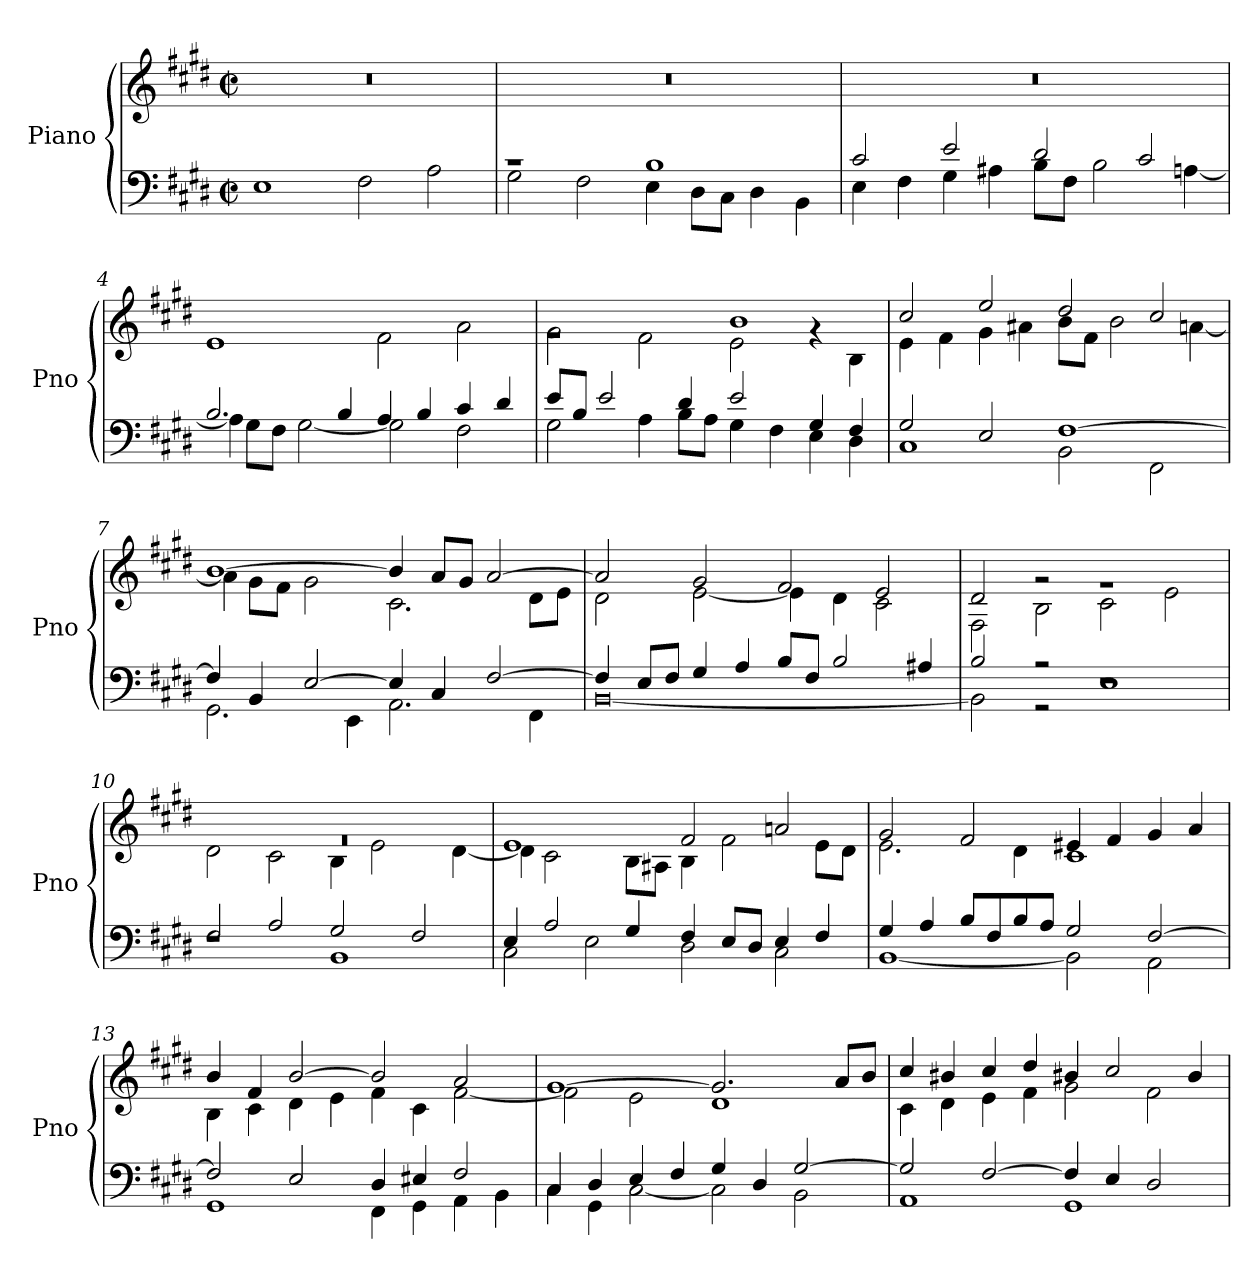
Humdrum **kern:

**kern	**kern
*part1	*part1
*staff2	*staff1
*I"Piano	*
*I'Pno	*
*clefF4	*clefG2
*k[f#c#g#d#]	*k[f#c#g#d#]
*M4/2	*M4/2
*met(c|)	*met(c|)
*MM120	*MM120
=1	=1
1E	0r
2F#\	.
2A\	.
=2	=2
*^	*
1r	2G#\	0r
.	2F#\	.
1B	4E\	.
.	8D#\L	.
.	8C#\J	.
.	4D#\	.
.	4BB\	.
=3	=3	=3
2c#/	4E\	0r
.	4F#\	.
2e/	4G#\	.
.	4A#X\	.
2d#/	8B\L	.
.	8F#\J	.
.	2B\	.
2c#/	.	.
.	[4An\	.
=4	=4	=4
2.B/	4A\]	1e
.	8G#\L	.
.	8F#\J	.
.	[2G#\	.
4B/	.	.
4A/	2G#\]	2f#\
4B/	.	.
4c#/	2F#\	2a\
4d#/	.	.
=5	=5	=5
*	*	*^
8e/L	2G#\	1rg	2g#\
8B/J	.	.	.
2e/	.	.	.
.	4A\	.	2f#\
4d#/	8B\L	.	.
.	8A\J	.	.
2e/	4G#\	1b	2e\
.	4F#\	.	.
4G#/	4E\	.	4rg
4F#/	4D#\	.	4B\
!!LO:LB:g=z	!!
=6	=6	=6	=6
2G#/	1C#	2cc#/	4e\
.	.	.	4f#\
2E/	.	2ee/	4g#\
.	.	.	4a#X\
[1F#	2BB\	2dd#/	8b\L
.	.	.	8f#\J
.	.	.	2b\
.	2FF#\	2cc#/	.
.	.	.	[4an\
=7	=7	=7	=7
4F#/]	2.GG#\	[1b	4a\]
4BB/	.	.	8g#\L
.	.	.	8f#\J
[2E/	.	.	2g#\
.	4EE\	.	.
4E/]	2.AA\	4b/]	2.c#\
4C#/	.	8a/L	.
.	.	8g#/J	.
[2F#/	.	[2a/	.
.	4FF#\	.	8d#\L
.	.	.	8e\J
=8	=8	=8	=8
4F#/]	[0BB	2a/]	2d#\
8E/L	.	.	.
8F#/J	.	.	.
4G#/	.	2g#/	[2e\
4A/	.	.	.
8B/L	.	2f#/	4e\]
8F#/J	.	.	.
2B/	.	.	4d#\
.	.	2e/	2c#\
4A#X/	.	.	.
=9	=9	=9	=9
2B/	2BB\]	2d#/	2F#\
2r	2r	2rg	2B\
1E	1rF	1rg	2c#\
.	.	.	2e\
=10	=10	=10	=10
2F#/	1rF	0rg	2d#\
2A/	.	.	2c#\
2G#/	1BB	.	4B\
.	.	.	2e\
2F#/	.	.	.
.	.	.	[4d#\
!!LO:LB:g=z	!!
=11	=11	=11	=11
4E/	2C#\	1e	4d#\]
2A/	.	.	2c#\
.	2E\	.	.
4G#/	.	.	8B\L
.	.	.	8A#X\J
4F#/	2D#\	2f#/	4B\
8E/L	.	.	2f#\
8D#/J	.	.	.
4E/	2C#\	2an/	.
4F#/	.	.	8e\L
.	.	.	8d#\J
=12	=12	=12	=12
4G#/	[1BB	2g#/	2.e\
4A/	.	.	.
8B/L	.	2f#/	.
8F#/	.	.	.
8B/	.	.	4d#\
8A/J	.	.	.
2G#/	2BB\]	4e#X/	1c#
.	.	4f#/	.
[2F#/	2AA\	4g#/	.
.	.	4a/	.
=13	=13	=13	=13
2F#/]	1GG#	4b/	4B\
.	.	4f#/	4c#\
2E/	.	[2b/	4d#\
.	.	.	4e\
4D#/	4FF#\	2b/]	4f#\
4E#X/	4GG#\	.	4c#\
2F#/	4AA\	2a/	[2f#\
.	4BB\	.	.
=14	=14	=14	=14
4C#/	4C#\	[1g#	2f#\]
4D#/	4GG#\	.	.
4E/	[2C#\	.	2e\
4F#/	.	.	.
4G#/	2C#\]	2.g#/]	1d#
4D#/	.	.	.
[2G#/	2BB\	.	.
.	.	8a/L	.
.	.	8b/J	.
!!LO:LB:g=z	!!
=15	=15	=15	=15
2G#/]	1AA	4cc#/	4c#\
.	.	4b#X/	4d#\
[2F#/	.	4cc#/	4e\
.	.	4dd#/	4f#\
4F#/]	1GG#	4b#X/	2g#\
4E/	.	2cc#/	.
2D#/	.	.	2f#\
.	.	4b#/	.
*v	*v	*	*
*	*v	*v
=	=
*-	*-
